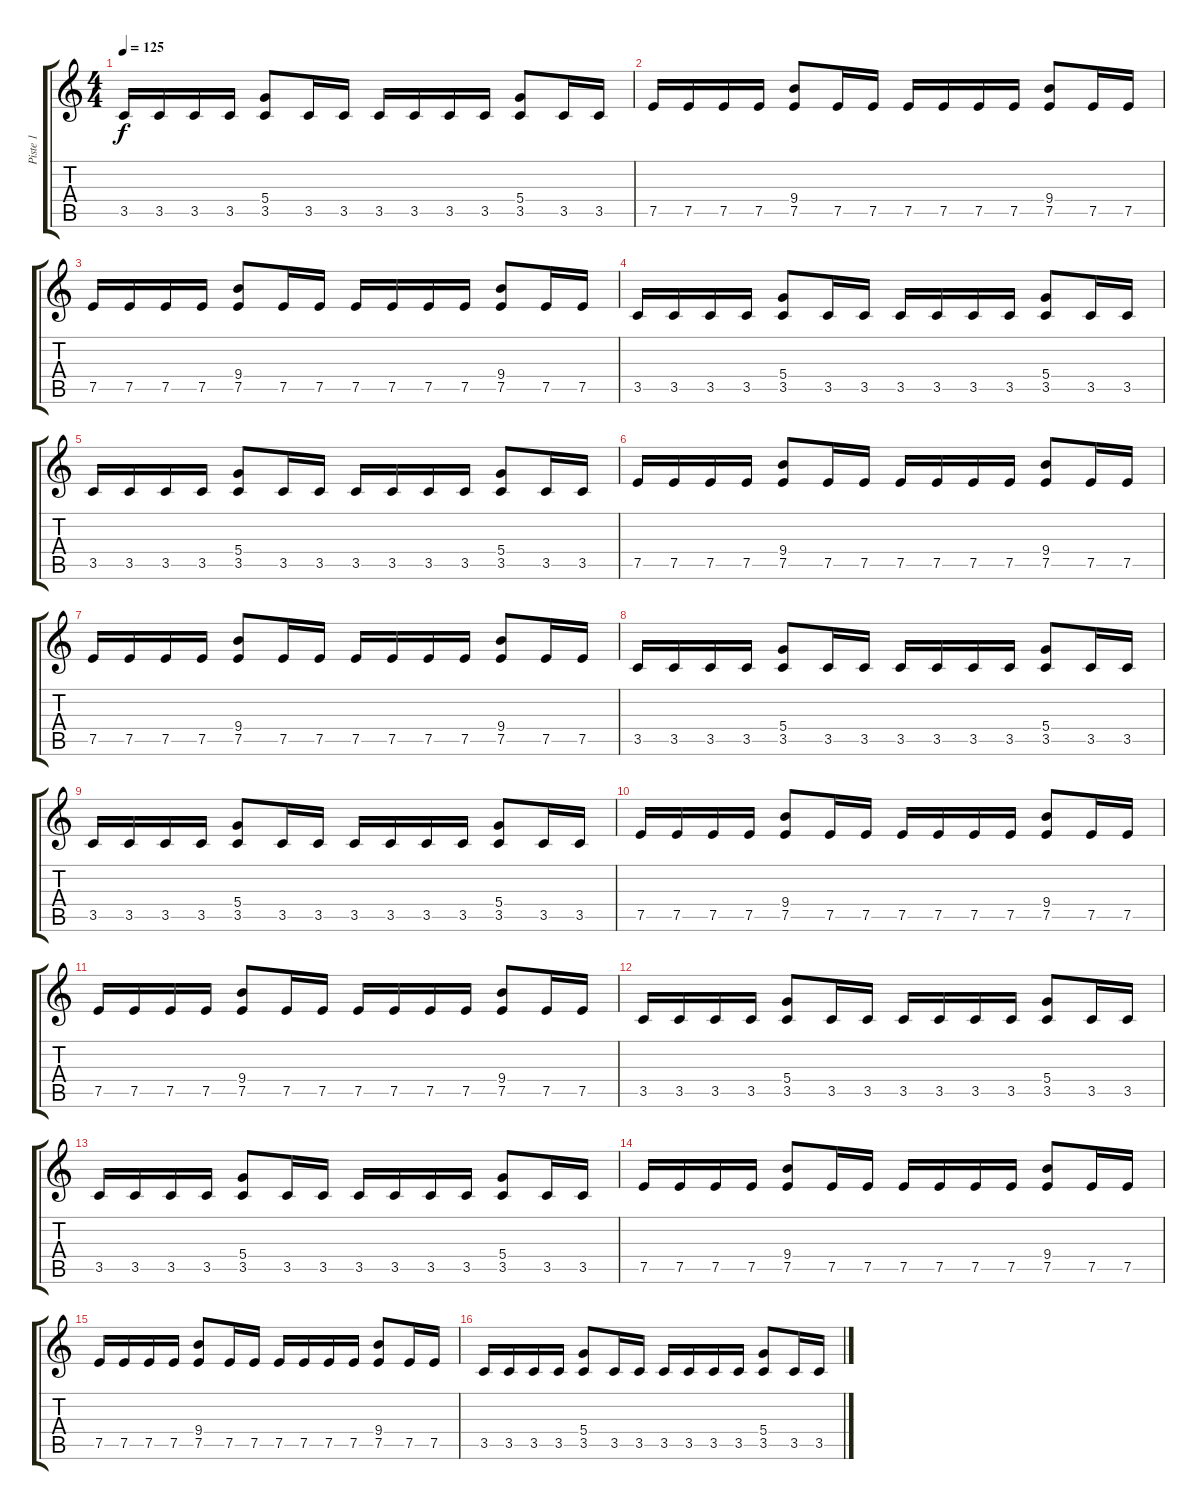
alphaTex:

\track ("Piste 1" "Piste 1") {instrument distortionguitar}
\staff {score tabs}
\tuning (E4 B3 G3 D3 A2 E2) {hide}
\ts (4 4)
\tempo 125
\clef g2
\ks c
3.5.16{dy f} 3.5.16 3.5.16 3.5.16 (5.4 3.5).8 3.5.16 3.5.16 3.5.16 3.5.16 3.5.16 3.5.16 (5.4 3.5).8 3.5.16 3.5.16 |
7.5.16 7.5.16 7.5.16 7.5.16 (9.4 7.5).8 7.5.16 7.5.16 7.5.16 7.5.16 7.5.16 7.5.16 (9.4 7.5).8 7.5.16 7.5.16 |
7.5.16 7.5.16 7.5.16 7.5.16 (9.4 7.5).8 7.5.16 7.5.16 7.5.16 7.5.16 7.5.16 7.5.16 (9.4 7.5).8 7.5.16 7.5.16 |
3.5.16 3.5.16 3.5.16 3.5.16 (5.4 3.5).8 3.5.16 3.5.16 3.5.16 3.5.16 3.5.16 3.5.16 (5.4 3.5).8 3.5.16 3.5.16 |
3.5.16 3.5.16 3.5.16 3.5.16 (5.4 3.5).8 3.5.16 3.5.16 3.5.16 3.5.16 3.5.16 3.5.16 (5.4 3.5).8 3.5.16 3.5.16 |
7.5.16 7.5.16 7.5.16 7.5.16 (9.4 7.5).8 7.5.16 7.5.16 7.5.16 7.5.16 7.5.16 7.5.16 (9.4 7.5).8 7.5.16 7.5.16 |
7.5.16 7.5.16 7.5.16 7.5.16 (9.4 7.5).8 7.5.16 7.5.16 7.5.16 7.5.16 7.5.16 7.5.16 (9.4 7.5).8 7.5.16 7.5.16 |
3.5.16 3.5.16 3.5.16 3.5.16 (5.4 3.5).8 3.5.16 3.5.16 3.5.16 3.5.16 3.5.16 3.5.16 (5.4 3.5).8 3.5.16 3.5.16 |
3.5.16 3.5.16 3.5.16 3.5.16 (5.4 3.5).8 3.5.16 3.5.16 3.5.16 3.5.16 3.5.16 3.5.16 (5.4 3.5).8 3.5.16 3.5.16 |
7.5.16 7.5.16 7.5.16 7.5.16 (9.4 7.5).8 7.5.16 7.5.16 7.5.16 7.5.16 7.5.16 7.5.16 (9.4 7.5).8 7.5.16 7.5.16 |
7.5.16 7.5.16 7.5.16 7.5.16 (9.4 7.5).8 7.5.16 7.5.16 7.5.16 7.5.16 7.5.16 7.5.16 (9.4 7.5).8 7.5.16 7.5.16 |
3.5.16 3.5.16 3.5.16 3.5.16 (5.4 3.5).8 3.5.16 3.5.16 3.5.16 3.5.16 3.5.16 3.5.16 (5.4 3.5).8 3.5.16 3.5.16 |
3.5.16 3.5.16 3.5.16 3.5.16 (5.4 3.5).8 3.5.16 3.5.16 3.5.16 3.5.16 3.5.16 3.5.16 (5.4 3.5).8 3.5.16 3.5.16 |
7.5.16 7.5.16 7.5.16 7.5.16 (9.4 7.5).8 7.5.16 7.5.16 7.5.16 7.5.16 7.5.16 7.5.16 (9.4 7.5).8 7.5.16 7.5.16 |
7.5.16 7.5.16 7.5.16 7.5.16 (9.4 7.5).8 7.5.16 7.5.16 7.5.16 7.5.16 7.5.16 7.5.16 (9.4 7.5).8 7.5.16 7.5.16 |
3.5.16 3.5.16 3.5.16 3.5.16 (5.4 3.5).8 3.5.16 3.5.16 3.5.16 3.5.16 3.5.16 3.5.16 (5.4 3.5).8 3.5.16 3.5.16
